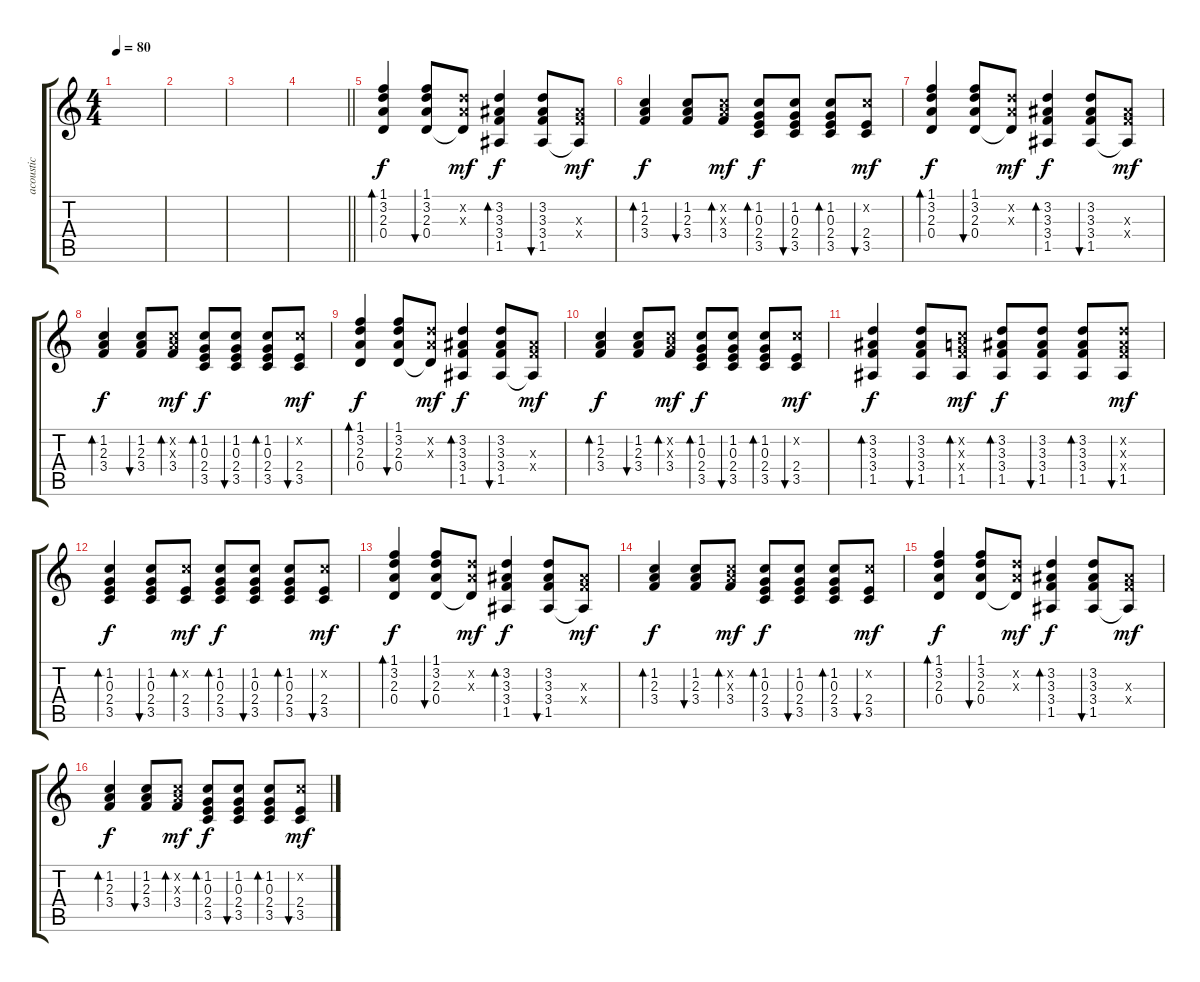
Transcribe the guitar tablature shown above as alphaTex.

\track ("acoustic" "acoustic") {instrument acousticguitarsteel}
\staff {score tabs}
\tuning (E4 B3 G3 D3 A2 E2) {hide}
\ts (4 4)
\tempo 80
\clef g2
\ks c
|
|
|
\barLineRight lightlight
|
\section ("" "")
(1.1 3.2 2.3 0.4).4{bd 60} (1.1 3.2 2.3 0.4).8{bu 60} (3.2{x} 2.3{x} 0.4{t}).8{dy mf} (3.2 3.3 3.4 1.5).4{bd 60 dy f} (3.2 3.3 3.4 1.5).8{bu 60} (3.3{x} 3.4{x} 1.5{t}).8{dy mf} |
(1.2 2.3 3.4).4{bd 60 dy f} (1.2 2.3 3.4).8{bu 60} (1.2{x} 2.3{x} 3.4).8{bd 60 dy mf} (1.2 0.3 2.4 3.5).8{bd 60 dy f} (1.2 0.3 2.4 3.5).8{bu 60} (1.2 0.3 2.4 3.5).8{bd 60} (1.2{x} 2.4 3.5).8{bu 60 dy mf} |
(1.1 3.2 2.3 0.4).4{bd 60 dy f} (1.1 3.2 2.3 0.4).8{bu 60} (3.2{x} 2.3{x} 0.4{t}).8{dy mf} (3.2 3.3 3.4 1.5).4{bd 60 dy f} (3.2 3.3 3.4 1.5).8{bu 60} (3.3{x} 3.4{x} 1.5{t}).8{dy mf} |
(1.2 2.3 3.4).4{bd 60 dy f} (1.2 2.3 3.4).8{bu 60} (1.2{x} 2.3{x} 3.4).8{bd 60 dy mf} (1.2 0.3 2.4 3.5).8{bd 60 dy f} (1.2 0.3 2.4 3.5).8{bu 60} (1.2 0.3 2.4 3.5).8{bd 60} (1.2{x} 2.4 3.5).8{bu 60 dy mf} |
(1.1 3.2 2.3 0.4).4{bd 60 dy f} (1.1 3.2 2.3 0.4).8{bu 60} (3.2{x} 2.3{x} 0.4{t}).8{dy mf} (3.2 3.3 3.4 1.5).4{bd 60 dy f} (3.2 3.3 3.4 1.5).8{bu 60} (3.3{x} 3.4{x} 1.5{t}).8{dy mf} |
(1.2 2.3 3.4).4{bd 60 dy f} (1.2 2.3 3.4).8{bu 60} (1.2{x} 2.3{x} 3.4).8{bd 60 dy mf} (1.2 0.3 2.4 3.5).8{bd 60 dy f} (1.2 0.3 2.4 3.5).8{bu 60} (1.2 0.3 2.4 3.5).8{bd 60} (1.2{x} 2.4 3.5).8{bu 60 dy mf} |
(3.2 3.3 3.4 1.5).4{bd 60 dy f} (3.2 3.3 3.4 1.5).8{bu 60} (1.2{x} 2.3{x} 3.4{x} 1.5).8{bd 60 dy mf} (3.2 3.3 3.4 1.5).8{bd 60 dy f} (3.2 3.3 3.4 1.5).8{bu 60} (3.2 3.3 3.4 1.5).8{bd 60} (3.2{x} 3.3{x} 3.4{x} 1.5).8{bu 60 dy mf} |
(1.2 0.3 2.4 3.5).4{bd 60 dy f} (1.2 0.3 2.4 3.5).8{bu 60} (1.2{x} 2.4 3.5).8{bd 60 dy mf} (1.2 0.3 2.4 3.5).8{bd 60 dy f} (1.2 0.3 2.4 3.5).8{bu 60} (1.2 0.3 2.4 3.5).8{bd 60} (1.2{x} 2.4 3.5).8{bu 60 dy mf} |
(1.1 3.2 2.3 0.4).4{bd 60 dy f} (1.1 3.2 2.3 0.4).8{bu 60} (3.2{x} 2.3{x} 0.4{t}).8{dy mf} (3.2 3.3 3.4 1.5).4{bd 60 dy f} (3.2 3.3 3.4 1.5).8{bu 60} (3.3{x} 3.4{x} 1.5{t}).8{dy mf} |
(1.2 2.3 3.4).4{bd 60 dy f} (1.2 2.3 3.4).8{bu 60} (1.2{x} 2.3{x} 3.4).8{bd 60 dy mf} (1.2 0.3 2.4 3.5).8{bd 60 dy f} (1.2 0.3 2.4 3.5).8{bu 60} (1.2 0.3 2.4 3.5).8{bd 60} (1.2{x} 2.4 3.5).8{bu 60 dy mf} |
(1.1 3.2 2.3 0.4).4{bd 60 dy f} (1.1 3.2 2.3 0.4).8{bu 60} (3.2{x} 2.3{x} 0.4{t}).8{dy mf} (3.2 3.3 3.4 1.5).4{bd 60 dy f} (3.2 3.3 3.4 1.5).8{bu 60} (3.3{x} 3.4{x} 1.5{t}).8{dy mf} |
(1.2 2.3 3.4).4{bd 60 dy f} (1.2 2.3 3.4).8{bu 60} (1.2{x} 2.3{x} 3.4).8{bd 60 dy mf} (1.2 0.3 2.4 3.5).8{bd 60 dy f} (1.2 0.3 2.4 3.5).8{bu 60} (1.2 0.3 2.4 3.5).8{bd 60} (1.2{x} 2.4 3.5).8{bu 60 dy mf}
